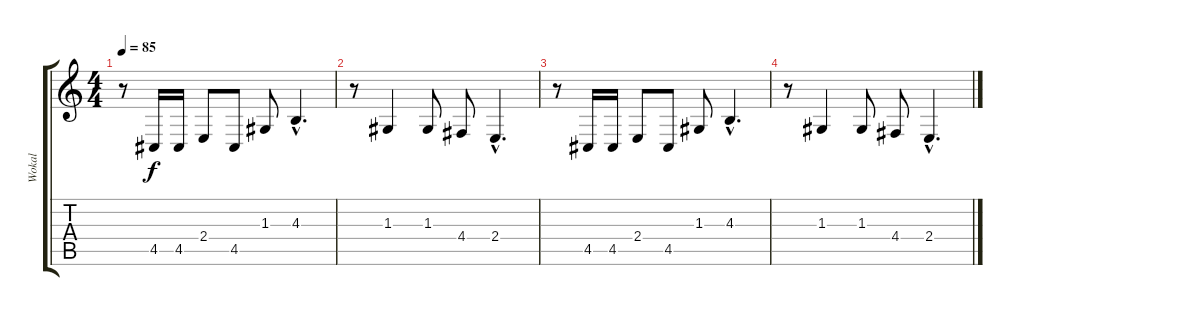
\track ("Wokal" "Wokal") {instrument voiceoohs}
\staff {score tabs}
\tuning (E4 B3 G3 D3 A2 E2) {hide}
\ts (4 4)
\tempo 85
\clef g2
\ks c
r.8{dy f} 4.5.16 4.5.16 2.4.8 4.5.8 1.3.8 4.3{hac}.4{d} |
r.8 1.3.4 1.3.8 4.4.8 2.4{hac}.4{d} |
r.8 4.5.16 4.5.16 2.4.8 4.5.8 1.3.8 4.3{hac}.4{d} |
r.8 1.3.4 1.3.8 4.4.8 2.4{hac}.4{d}
